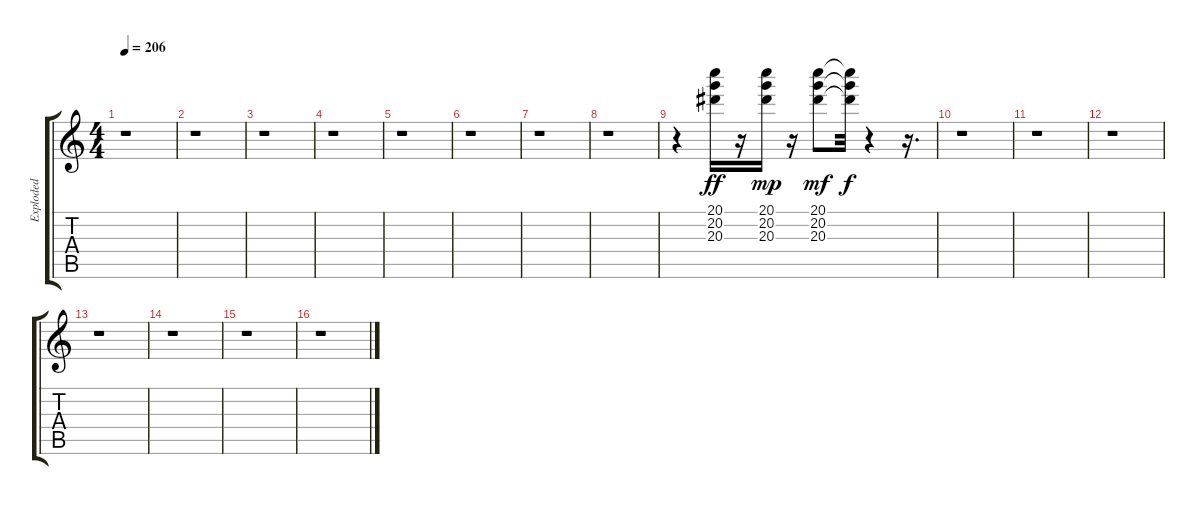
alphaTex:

\track ("Exploded" "Exploded") {instrument acousticguitarnylon}
\staff {score tabs}
\tuning (E4 B3 G3 D3 A2 E2) {hide}
\ts (4 4)
\tempo 206
\clef g2
\ks c
r.1{dy mp} |
r.1 |
r.1 |
r.1 |
r.1 |
r.1 |
r.1 |
r.1 |
r.4 (20.1 20.2 20.3).16{dy ff} r.16 (20.1 20.2 20.3).16{dy mp} r.16 (20.1 20.2 20.3).8{dy mf} (20.1{t} 20.2{t} 20.3{t}).32{dy f} r.4 r.16{d} |
r.1 |
r.1 |
r.1 |
r.1 |
r.1 |
r.1 |
r.1
